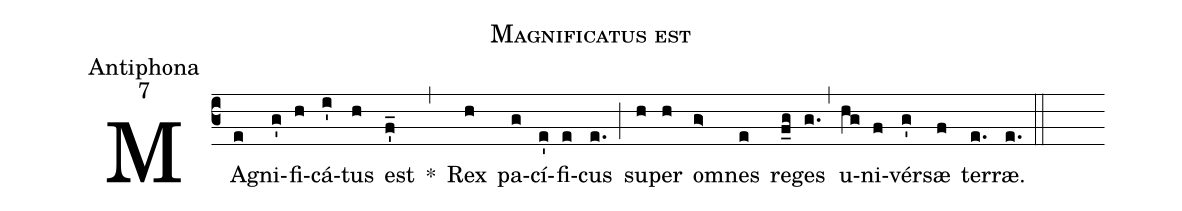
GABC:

name:Magnificatus est;
office-part:Antiphona;
mode:7;
%%
(c3) MA(e)gni(g')fi(h)cá(i')tus(h) est(f_') *(,) Rex(h) pa(g)cí(e')fi(e)cus(e.) (;) su(h)per(h) o(g>)mnes(e) re(f_g)ges(g.) (,) u(hg)ni(f)vér(g')sæ(f) ter(e.)ræ.(e.) (::)
